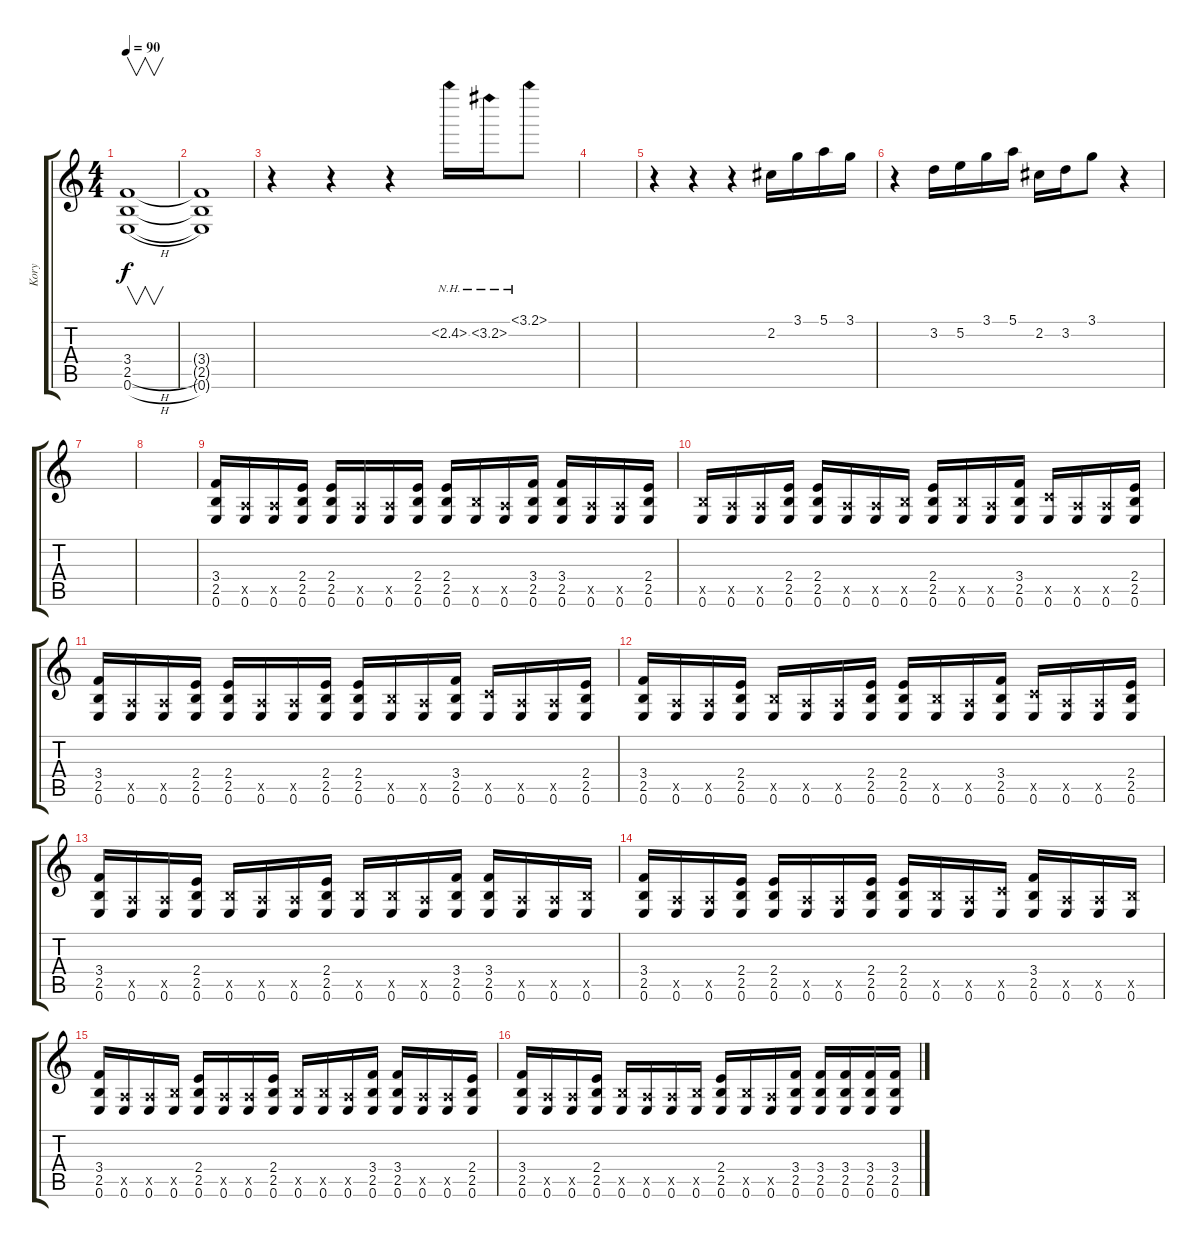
\track ("Kory" "Kory") {instrument distortionguitar}
\staff {score tabs}
\tuning (E4 B3 G3 D3 A2 E2) {hide}
\ts (4 4)
\tempo 90
\clef g2
\ks c
(3.4 2.5{h} 0.6{h}).1{v dy f instrument distortionguitar} |
(3.4{t} 2.5{t} 0.6{t}).1 |
r.4 r.4 r.4 2.2{nh}.16 3.2{nh}.16 3.1{nh}.8 |
|
r.4 r.4 r.4 2.2.16 3.1.16 5.1.16 3.1.16 |
r.4 3.2.16 5.2.16 3.1.16 5.1.16 2.2.16 3.2.16 3.1.8 r.4 |
|
|
(3.4 2.5 0.6).16 (0.5{x} 0.6).16 (0.5{x} 0.6).16 (2.4 2.5 0.6).16 (2.4 2.5 0.6).16 (0.5{x} 0.6).16 (0.5{x} 0.6).16 (2.4 2.5 0.6).16 (2.4 2.5 0.6).16 (2.5{x} 0.6).16 (0.5{x} 0.6).16 (3.4 2.5 0.6).16 (3.4 2.5 0.6).16 (0.5{x} 0.6).16 (0.5{x} 0.6).16 (2.4 2.5 0.6).16 |
(2.5{x} 0.6).16 (0.5{x} 0.6).16 (0.5{x} 0.6).16 (2.4 2.5 0.6).16 (2.4 2.5 0.6).16 (0.5{x} 0.6).16 (0.5{x} 0.6).16 (2.5{x} 0.6).16 (2.4 2.5 0.6).16 (2.5{x} 0.6).16 (0.5{x} 0.6).16 (3.4 2.5 0.6).16 (3.5{x} 0.6).16 (0.5{x} 0.6).16 (0.5{x} 0.6).16 (2.4 2.5 0.6).16 |
(3.4 2.5 0.6).16 (0.5{x} 0.6).16 (0.5{x} 0.6).16 (2.4 2.5 0.6).16 (2.4 2.5 0.6).16 (0.5{x} 0.6).16 (0.5{x} 0.6).16 (2.4 2.5 0.6).16 (2.4 2.5 0.6).16 (2.5{x} 0.6).16 (0.5{x} 0.6).16 (3.4 2.5 0.6).16 (3.5{x} 0.6).16 (0.5{x} 0.6).16 (0.5{x} 0.6).16 (2.4 2.5 0.6).16 |
(3.4 2.5 0.6).16 (0.5{x} 0.6).16 (0.5{x} 0.6).16 (2.4 2.5 0.6).16 (2.5{x} 0.6).16 (0.5{x} 0.6).16 (0.5{x} 0.6).16 (2.4 2.5 0.6).16 (2.4 2.5 0.6).16 (2.5{x} 0.6).16 (0.5{x} 0.6).16 (3.4 2.5 0.6).16 (3.5{x} 0.6).16 (0.5{x} 0.6).16 (0.5{x} 0.6).16 (2.4 2.5 0.6).16 |
(3.4 2.5 0.6).16 (0.5{x} 0.6).16 (0.5{x} 0.6).16 (2.4 2.5 0.6).16 (2.5{x} 0.6).16 (0.5{x} 0.6).16 (0.5{x} 0.6).16 (2.4 2.5 0.6).16 (2.5{x} 0.6).16 (2.5{x} 0.6).16 (0.5{x} 0.6).16 (3.4 2.5 0.6).16 (3.4 2.5 0.6).16 (0.5{x} 0.6).16 (0.5{x} 0.6).16 (2.5{x} 0.6).16 |
(3.4 2.5 0.6).16 (0.5{x} 0.6).16 (0.5{x} 0.6).16 (2.4 2.5 0.6).16 (2.4 2.5 0.6).16 (0.5{x} 0.6).16 (0.5{x} 0.6).16 (2.4 2.5 0.6).16 (2.4 2.5 0.6).16 (2.5{x} 0.6).16 (0.5{x} 0.6).16 (3.5{x} 0.6).16 (3.4 2.5 0.6).16 (0.5{x} 0.6).16 (0.5{x} 0.6).16 (2.5{x} 0.6).16 |
(3.4 2.5 0.6).16 (0.5{x} 0.6).16 (0.5{x} 0.6).16 (2.5{x} 0.6).16 (2.4 2.5 0.6).16 (0.5{x} 0.6).16 (0.5{x} 0.6).16 (2.4 2.5 0.6).16 (2.5{x} 0.6).16 (2.5{x} 0.6).16 (0.5{x} 0.6).16 (3.4 2.5 0.6).16 (3.4 2.5 0.6).16 (0.5{x} 0.6).16 (0.5{x} 0.6).16 (2.4 2.5 0.6).16 |
(3.4 2.5 0.6).16 (0.5{x} 0.6).16 (0.5{x} 0.6).16 (2.4 2.5 0.6).16 (2.5{x} 0.6).16 (0.5{x} 0.6).16 (0.5{x} 0.6).16 (2.5{x} 0.6).16 (2.4 2.5 0.6).16 (2.5{x} 0.6).16 (0.5{x} 0.6).16 (3.4 2.5 0.6).16 (3.4 2.5 0.6).16 (3.4 2.5 0.6).16 (3.4 2.5 0.6).16 (3.4 2.5 0.6).16
